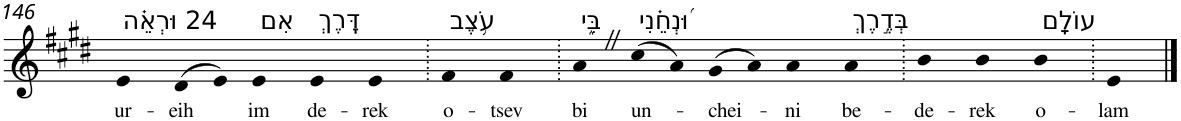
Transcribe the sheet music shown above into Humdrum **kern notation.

**kern	**text
*part1	*part1
*staff1	*staff1
*I"Piano	*
*I'Pno	*
!!LO:PB:g=z
*clefG2	*
*k[f#c#g#d#]	*
*E:	*
=146	=146
!LO:TX:a:t=24 וּרְאֵ֗ה	!
!	!LO:LY:b
4e	ur-
!	!LO:LY:b
(>8d#	-eih
8e)	.
!LO:TX:a:t=אִם	!
!	!LO:LY:b
4e	im
!LO:TX:a:t=דֶּֽרֶךְ	!
!	!LO:LY:b
4e	de-
!	!LO:LY:b
4e	-rek
=147.	=147.
!LO:TX:a:t=עֹ֥צֶב	!
!	!LO:LY:b
4f#	o-
!	!LO:LY:b
4f#	-tsev
=148.	=148.
!LO:TX:a:t=בִּ֑י	!
!	!LO:LY:b
4aZ	bi
!LO:TX:a:t=וּ֝נְחֵ֗נִי	!
!	!LO:LY:b
(>8cc#	un-
8a)	.
!	!LO:LY:b
(>8g#	-chei-
8a)	.
!	!LO:LY:b
4a	-ni
!LO:TX:a:t=בְּדֶ֣רֶךְ	!
!	!LO:LY:b
4a	be-
=149.	=149.
!	!LO:LY:b
4b	-de-
!	!LO:LY:b
4b	-rek
!LO:TX:a:t=עוֹלָֽם	!
!	!LO:LY:b
4b	o-
=150.	=150.
!	!LO:LY:b
4e	-lam
==	==
*-	*-
